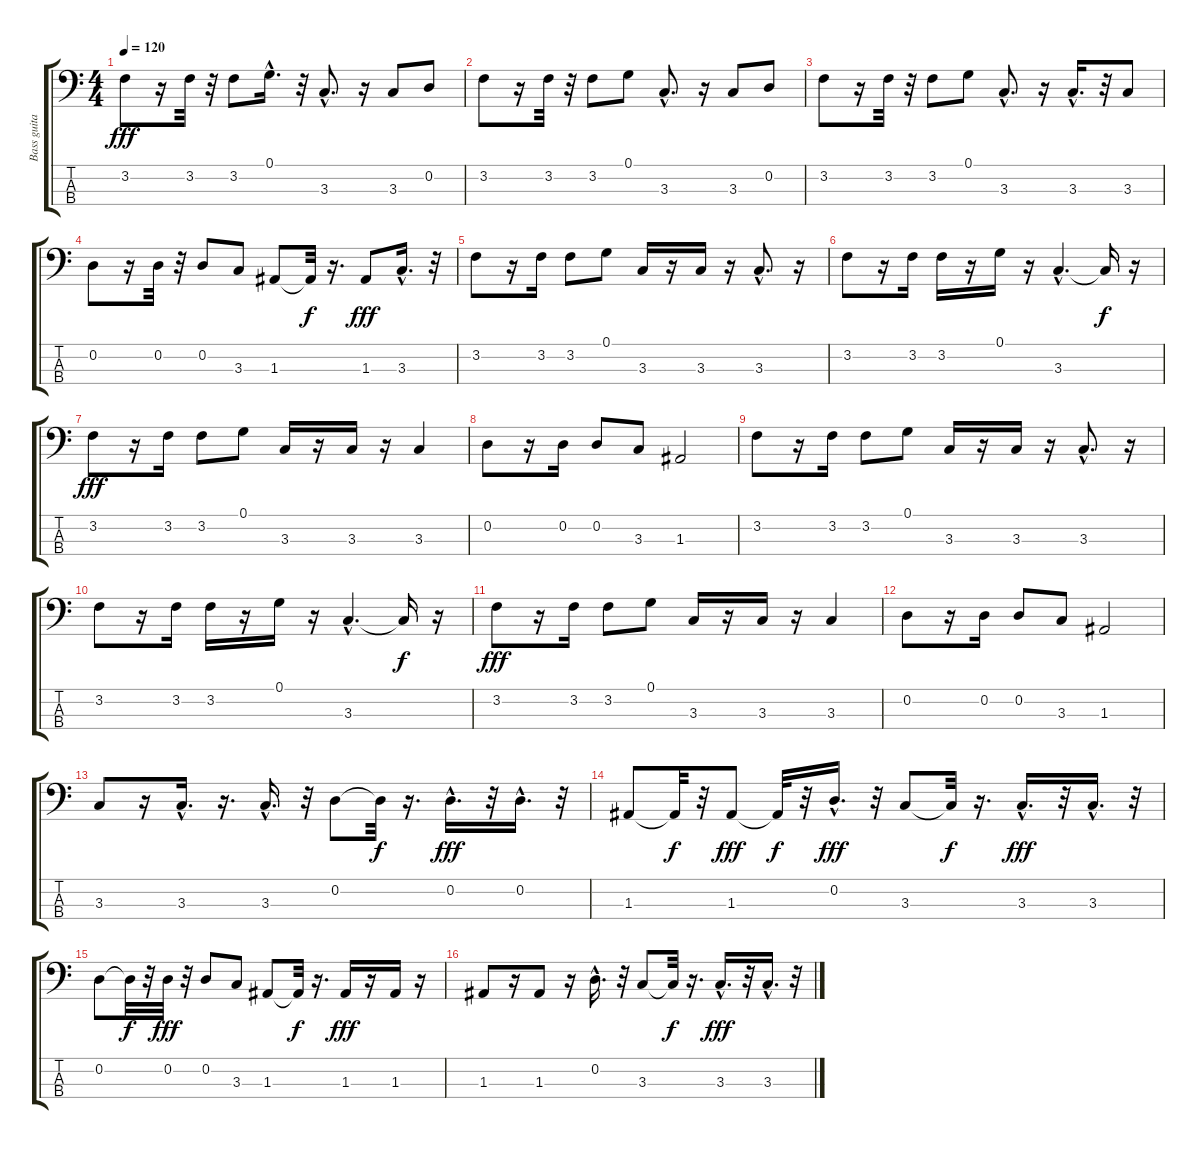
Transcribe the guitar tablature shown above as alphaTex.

\track ("Bass guitar     " "Bass guita") {instrument electricbassfinger}
\staff {score tabs}
\tuning (G2 D2 A1 E1) {hide}
\ts (4 4)
\tempo 120
\clef f4
\ks c
3.2.8{dy fff} r.16 3.2.32 r.32 3.2.8 0.1{hac}.16{d} r.32 3.3{hac}.8{d} r.16 3.3.8 0.2.8 |
3.2.8 r.16 3.2.32 r.32 3.2.8 0.1.8 3.3{hac}.8{d} r.16 3.3.8 0.2.8 |
3.2.8 r.16 3.2.32 r.32 3.2.8 0.1.8 3.3{hac}.8{d} r.16 3.3{hac}.16{d} r.32 3.3.8 |
0.2.8 r.16 0.2.32 r.32 0.2.8 3.3.8 1.3.8 1.3{t}.32{dy f} r.16{d} 1.3.8{dy fff} 3.3{hac}.16{d} r.32 |
3.2.8 r.16 3.2.16 3.2.8 0.1.8 3.3.16 r.16 3.3.16 r.16 3.3{hac}.8{d} r.16 |
3.2.8 r.16 3.2.16 3.2.16 r.16 0.1.16 r.16 3.3{hac}.4{d} 3.3{t}.16{dy f} r.16 |
3.2.8{dy fff} r.16 3.2.16 3.2.8 0.1.8 3.3.16 r.16 3.3.16 r.16 3.3.4 |
0.2.8 r.16 0.2.16 0.2.8 3.3.8 1.3.2 |
3.2.8 r.16 3.2.16 3.2.8 0.1.8 3.3.16 r.16 3.3.16 r.16 3.3{hac}.8{d} r.16 |
3.2.8 r.16 3.2.16 3.2.16 r.16 0.1.16 r.16 3.3{hac}.4{d} 3.3{t}.16{dy f} r.16 |
3.2.8{dy fff} r.16 3.2.16 3.2.8 0.1.8 3.3.16 r.16 3.3.16 r.16 3.3.4 |
0.2.8 r.16 0.2.16 0.2.8 3.3.8 1.3.2 |
3.3.8 r.16 3.3{hac}.16{d} r.16{d} 3.3{hac}.16{d} r.32 0.2.8 0.2{t}.32{dy f} r.16{d} 0.2{hac}.16{d dy fff} r.32 0.2{hac}.16{d} r.32 |
1.3.8 1.3{t}.32{dy f} r.32 1.3.8{dy fff} 1.3{t}.32{dy f} r.32 0.2{hac}.16{d dy fff} r.32 3.3.8 3.3{t}.32{dy f} r.16{d} 3.3{hac}.16{d dy fff} r.32 3.3{hac}.16{d} r.32 |
0.2.8 0.2{t}.32{dy f} r.32 0.2.32{dy fff} r.32 0.2.8 3.3.8 1.3.8 1.3{t}.32{dy f} r.16{d} 1.3.16{dy fff} r.16 1.3.16 r.16 |
1.3.8 r.16 1.3.8 r.16 0.2{hac}.16{d} r.32 3.3.8 3.3{t}.32{dy f} r.16{d} 3.3{hac}.16{d dy fff} r.32 3.3{hac}.16{d} r.32
